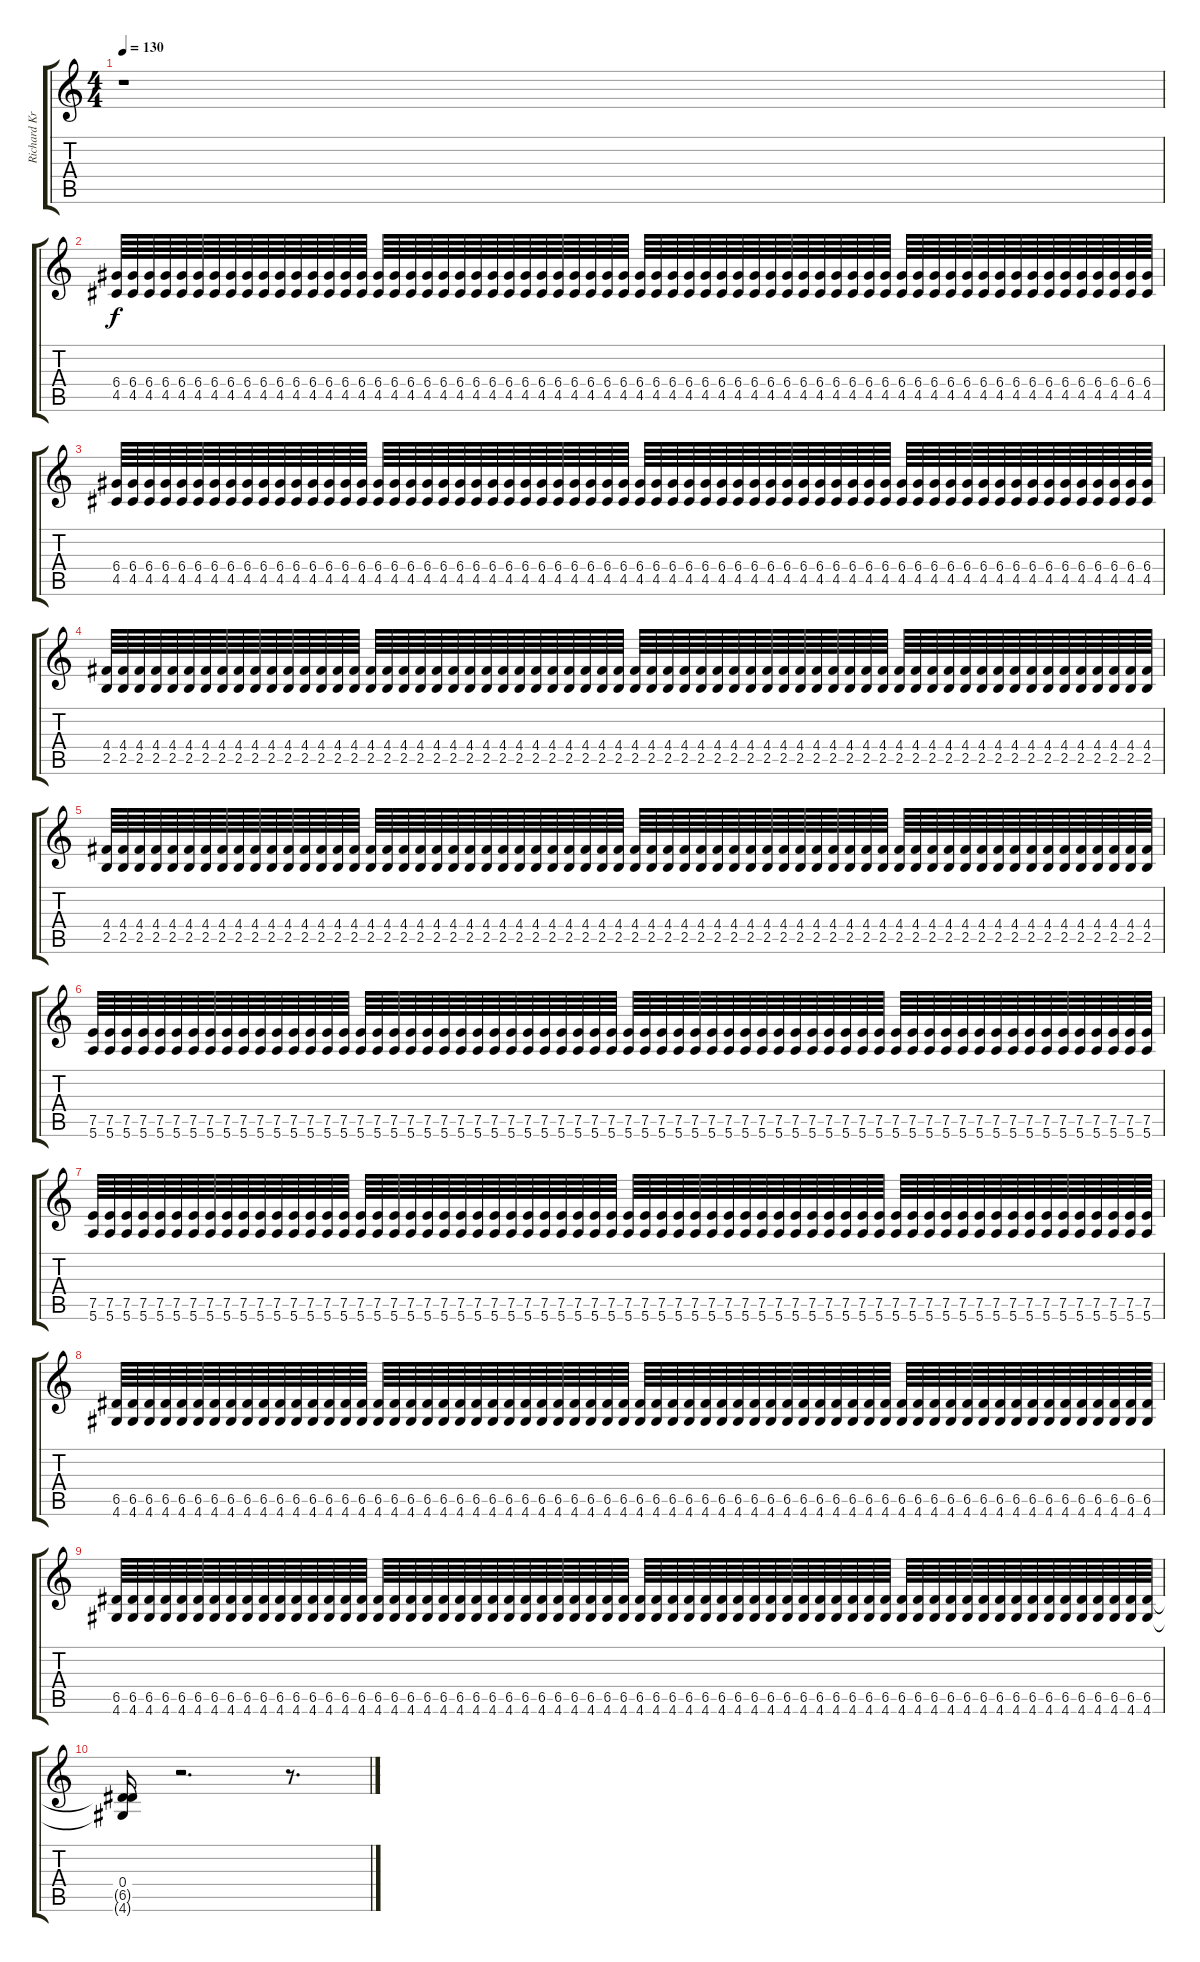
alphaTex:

\track ("Richard Kruspe" "Richard Kr") {instrument overdrivenguitar}
\staff {score tabs}
\tuning (E4 B3 G3 D3 A2 E2) {hide}
\ts (4 4)
\tempo 130
\clef g2
\ks c
r.1{dy f} |
(6.4 4.5).64 (6.4 4.5).64 (6.4 4.5).64 (6.4 4.5).64 (6.4 4.5).64 (6.4 4.5).64 (6.4 4.5).64 (6.4 4.5).64 (6.4 4.5).64 (6.4 4.5).64 (6.4 4.5).64 (6.4 4.5).64 (6.4 4.5).64 (6.4 4.5).64 (6.4 4.5).64 (6.4 4.5).64 (6.4 4.5).64 (6.4 4.5).64 (6.4 4.5).64 (6.4 4.5).64 (6.4 4.5).64 (6.4 4.5).64 (6.4 4.5).64 (6.4 4.5).64 (6.4 4.5).64 (6.4 4.5).64 (6.4 4.5).64 (6.4 4.5).64 (6.4 4.5).64 (6.4 4.5).64 (6.4 4.5).64 (6.4 4.5).64 (6.4 4.5).64 (6.4 4.5).64 (6.4 4.5).64 (6.4 4.5).64 (6.4 4.5).64 (6.4 4.5).64 (6.4 4.5).64 (6.4 4.5).64 (6.4 4.5).64 (6.4 4.5).64 (6.4 4.5).64 (6.4 4.5).64 (6.4 4.5).64 (6.4 4.5).64 (6.4 4.5).64 (6.4 4.5).64 (6.4 4.5).64 (6.4 4.5).64 (6.4 4.5).64 (6.4 4.5).64 (6.4 4.5).64 (6.4 4.5).64 (6.4 4.5).64 (6.4 4.5).64 (6.4 4.5).64 (6.4 4.5).64 (6.4 4.5).64 (6.4 4.5).64 (6.4 4.5).64 (6.4 4.5).64 (6.4 4.5).64 (6.4 4.5).64 |
(6.4 4.5).64 (6.4 4.5).64 (6.4 4.5).64 (6.4 4.5).64 (6.4 4.5).64 (6.4 4.5).64 (6.4 4.5).64 (6.4 4.5).64 (6.4 4.5).64 (6.4 4.5).64 (6.4 4.5).64 (6.4 4.5).64 (6.4 4.5).64 (6.4 4.5).64 (6.4 4.5).64 (6.4 4.5).64 (6.4 4.5).64 (6.4 4.5).64 (6.4 4.5).64 (6.4 4.5).64 (6.4 4.5).64 (6.4 4.5).64 (6.4 4.5).64 (6.4 4.5).64 (6.4 4.5).64 (6.4 4.5).64 (6.4 4.5).64 (6.4 4.5).64 (6.4 4.5).64 (6.4 4.5).64 (6.4 4.5).64 (6.4 4.5).64 (6.4 4.5).64 (6.4 4.5).64 (6.4 4.5).64 (6.4 4.5).64 (6.4 4.5).64 (6.4 4.5).64 (6.4 4.5).64 (6.4 4.5).64 (6.4 4.5).64 (6.4 4.5).64 (6.4 4.5).64 (6.4 4.5).64 (6.4 4.5).64 (6.4 4.5).64 (6.4 4.5).64 (6.4 4.5).64 (6.4 4.5).64 (6.4 4.5).64 (6.4 4.5).64 (6.4 4.5).64 (6.4 4.5).64 (6.4 4.5).64 (6.4 4.5).64 (6.4 4.5).64 (6.4 4.5).64 (6.4 4.5).64 (6.4 4.5).64 (6.4 4.5).64 (6.4 4.5).64 (6.4 4.5).64 (6.4 4.5).64 (6.4 4.5).64 |
(4.4 2.5).64 (4.4 2.5).64 (4.4 2.5).64 (4.4 2.5).64 (4.4 2.5).64 (4.4 2.5).64 (4.4 2.5).64 (4.4 2.5).64 (4.4 2.5).64 (4.4 2.5).64 (4.4 2.5).64 (4.4 2.5).64 (4.4 2.5).64 (4.4 2.5).64 (4.4 2.5).64 (4.4 2.5).64 (4.4 2.5).64 (4.4 2.5).64 (4.4 2.5).64 (4.4 2.5).64 (4.4 2.5).64 (4.4 2.5).64 (4.4 2.5).64 (4.4 2.5).64 (4.4 2.5).64 (4.4 2.5).64 (4.4 2.5).64 (4.4 2.5).64 (4.4 2.5).64 (4.4 2.5).64 (4.4 2.5).64 (4.4 2.5).64 (4.4 2.5).64 (4.4 2.5).64 (4.4 2.5).64 (4.4 2.5).64 (4.4 2.5).64 (4.4 2.5).64 (4.4 2.5).64 (4.4 2.5).64 (4.4 2.5).64 (4.4 2.5).64 (4.4 2.5).64 (4.4 2.5).64 (4.4 2.5).64 (4.4 2.5).64 (4.4 2.5).64 (4.4 2.5).64 (4.4 2.5).64 (4.4 2.5).64 (4.4 2.5).64 (4.4 2.5).64 (4.4 2.5).64 (4.4 2.5).64 (4.4 2.5).64 (4.4 2.5).64 (4.4 2.5).64 (4.4 2.5).64 (4.4 2.5).64 (4.4 2.5).64 (4.4 2.5).64 (4.4 2.5).64 (4.4 2.5).64 (4.4 2.5).64 |
(4.4 2.5).64 (4.4 2.5).64 (4.4 2.5).64 (4.4 2.5).64 (4.4 2.5).64 (4.4 2.5).64 (4.4 2.5).64 (4.4 2.5).64 (4.4 2.5).64 (4.4 2.5).64 (4.4 2.5).64 (4.4 2.5).64 (4.4 2.5).64 (4.4 2.5).64 (4.4 2.5).64 (4.4 2.5).64 (4.4 2.5).64 (4.4 2.5).64 (4.4 2.5).64 (4.4 2.5).64 (4.4 2.5).64 (4.4 2.5).64 (4.4 2.5).64 (4.4 2.5).64 (4.4 2.5).64 (4.4 2.5).64 (4.4 2.5).64 (4.4 2.5).64 (4.4 2.5).64 (4.4 2.5).64 (4.4 2.5).64 (4.4 2.5).64 (4.4 2.5).64 (4.4 2.5).64 (4.4 2.5).64 (4.4 2.5).64 (4.4 2.5).64 (4.4 2.5).64 (4.4 2.5).64 (4.4 2.5).64 (4.4 2.5).64 (4.4 2.5).64 (4.4 2.5).64 (4.4 2.5).64 (4.4 2.5).64 (4.4 2.5).64 (4.4 2.5).64 (4.4 2.5).64 (4.4 2.5).64 (4.4 2.5).64 (4.4 2.5).64 (4.4 2.5).64 (4.4 2.5).64 (4.4 2.5).64 (4.4 2.5).64 (4.4 2.5).64 (4.4 2.5).64 (4.4 2.5).64 (4.4 2.5).64 (4.4 2.5).64 (4.4 2.5).64 (4.4 2.5).64 (4.4 2.5).64 (4.4 2.5).64 |
(7.5 5.6).64 (7.5 5.6).64 (7.5 5.6).64 (7.5 5.6).64 (7.5 5.6).64 (7.5 5.6).64 (7.5 5.6).64 (7.5 5.6).64 (7.5 5.6).64 (7.5 5.6).64 (7.5 5.6).64 (7.5 5.6).64 (7.5 5.6).64 (7.5 5.6).64 (7.5 5.6).64 (7.5 5.6).64 (7.5 5.6).64 (7.5 5.6).64 (7.5 5.6).64 (7.5 5.6).64 (7.5 5.6).64 (7.5 5.6).64 (7.5 5.6).64 (7.5 5.6).64 (7.5 5.6).64 (7.5 5.6).64 (7.5 5.6).64 (7.5 5.6).64 (7.5 5.6).64 (7.5 5.6).64 (7.5 5.6).64 (7.5 5.6).64 (7.5 5.6).64 (7.5 5.6).64 (7.5 5.6).64 (7.5 5.6).64 (7.5 5.6).64 (7.5 5.6).64 (7.5 5.6).64 (7.5 5.6).64 (7.5 5.6).64 (7.5 5.6).64 (7.5 5.6).64 (7.5 5.6).64 (7.5 5.6).64 (7.5 5.6).64 (7.5 5.6).64 (7.5 5.6).64 (7.5 5.6).64 (7.5 5.6).64 (7.5 5.6).64 (7.5 5.6).64 (7.5 5.6).64 (7.5 5.6).64 (7.5 5.6).64 (7.5 5.6).64 (7.5 5.6).64 (7.5 5.6).64 (7.5 5.6).64 (7.5 5.6).64 (7.5 5.6).64 (7.5 5.6).64 (7.5 5.6).64 (7.5 5.6).64 |
(7.5 5.6).64 (7.5 5.6).64 (7.5 5.6).64 (7.5 5.6).64 (7.5 5.6).64 (7.5 5.6).64 (7.5 5.6).64 (7.5 5.6).64 (7.5 5.6).64 (7.5 5.6).64 (7.5 5.6).64 (7.5 5.6).64 (7.5 5.6).64 (7.5 5.6).64 (7.5 5.6).64 (7.5 5.6).64 (7.5 5.6).64 (7.5 5.6).64 (7.5 5.6).64 (7.5 5.6).64 (7.5 5.6).64 (7.5 5.6).64 (7.5 5.6).64 (7.5 5.6).64 (7.5 5.6).64 (7.5 5.6).64 (7.5 5.6).64 (7.5 5.6).64 (7.5 5.6).64 (7.5 5.6).64 (7.5 5.6).64 (7.5 5.6).64 (7.5 5.6).64 (7.5 5.6).64 (7.5 5.6).64 (7.5 5.6).64 (7.5 5.6).64 (7.5 5.6).64 (7.5 5.6).64 (7.5 5.6).64 (7.5 5.6).64 (7.5 5.6).64 (7.5 5.6).64 (7.5 5.6).64 (7.5 5.6).64 (7.5 5.6).64 (7.5 5.6).64 (7.5 5.6).64 (7.5 5.6).64 (7.5 5.6).64 (7.5 5.6).64 (7.5 5.6).64 (7.5 5.6).64 (7.5 5.6).64 (7.5 5.6).64 (7.5 5.6).64 (7.5 5.6).64 (7.5 5.6).64 (7.5 5.6).64 (7.5 5.6).64 (7.5 5.6).64 (7.5 5.6).64 (7.5 5.6).64 (7.5 5.6).64 |
(6.5 4.6).64 (6.5 4.6).64 (6.5 4.6).64 (6.5 4.6).64 (6.5 4.6).64 (6.5 4.6).64 (6.5 4.6).64 (6.5 4.6).64 (6.5 4.6).64 (6.5 4.6).64 (6.5 4.6).64 (6.5 4.6).64 (6.5 4.6).64 (6.5 4.6).64 (6.5 4.6).64 (6.5 4.6).64 (6.5 4.6).64 (6.5 4.6).64 (6.5 4.6).64 (6.5 4.6).64 (6.5 4.6).64 (6.5 4.6).64 (6.5 4.6).64 (6.5 4.6).64 (6.5 4.6).64 (6.5 4.6).64 (6.5 4.6).64 (6.5 4.6).64 (6.5 4.6).64 (6.5 4.6).64 (6.5 4.6).64 (6.5 4.6).64 (6.5 4.6).64 (6.5 4.6).64 (6.5 4.6).64 (6.5 4.6).64 (6.5 4.6).64 (6.5 4.6).64 (6.5 4.6).64 (6.5 4.6).64 (6.5 4.6).64 (6.5 4.6).64 (6.5 4.6).64 (6.5 4.6).64 (6.5 4.6).64 (6.5 4.6).64 (6.5 4.6).64 (6.5 4.6).64 (6.5 4.6).64 (6.5 4.6).64 (6.5 4.6).64 (6.5 4.6).64 (6.5 4.6).64 (6.5 4.6).64 (6.5 4.6).64 (6.5 4.6).64 (6.5 4.6).64 (6.5 4.6).64 (6.5 4.6).64 (6.5 4.6).64 (6.5 4.6).64 (6.5 4.6).64 (6.5 4.6).64 (6.5 4.6).64 |
(6.5 4.6).64 (6.5 4.6).64 (6.5 4.6).64 (6.5 4.6).64 (6.5 4.6).64 (6.5 4.6).64 (6.5 4.6).64 (6.5 4.6).64 (6.5 4.6).64 (6.5 4.6).64 (6.5 4.6).64 (6.5 4.6).64 (6.5 4.6).64 (6.5 4.6).64 (6.5 4.6).64 (6.5 4.6).64 (6.5 4.6).64 (6.5 4.6).64 (6.5 4.6).64 (6.5 4.6).64 (6.5 4.6).64 (6.5 4.6).64 (6.5 4.6).64 (6.5 4.6).64 (6.5 4.6).64 (6.5 4.6).64 (6.5 4.6).64 (6.5 4.6).64 (6.5 4.6).64 (6.5 4.6).64 (6.5 4.6).64 (6.5 4.6).64 (6.5 4.6).64 (6.5 4.6).64 (6.5 4.6).64 (6.5 4.6).64 (6.5 4.6).64 (6.5 4.6).64 (6.5 4.6).64 (6.5 4.6).64 (6.5 4.6).64 (6.5 4.6).64 (6.5 4.6).64 (6.5 4.6).64 (6.5 4.6).64 (6.5 4.6).64 (6.5 4.6).64 (6.5 4.6).64 (6.5 4.6).64 (6.5 4.6).64 (6.5 4.6).64 (6.5 4.6).64 (6.5 4.6).64 (6.5 4.6).64 (6.5 4.6).64 (6.5 4.6).64 (6.5 4.6).64 (6.5 4.6).64 (6.5 4.6).64 (6.5 4.6).64 (6.5 4.6).64 (6.5 4.6).64 (6.5 4.6).64 (6.5 4.6).64 |
(0.4 6.5{t} 4.6{t}).16 r.2{d} r.8{d}
